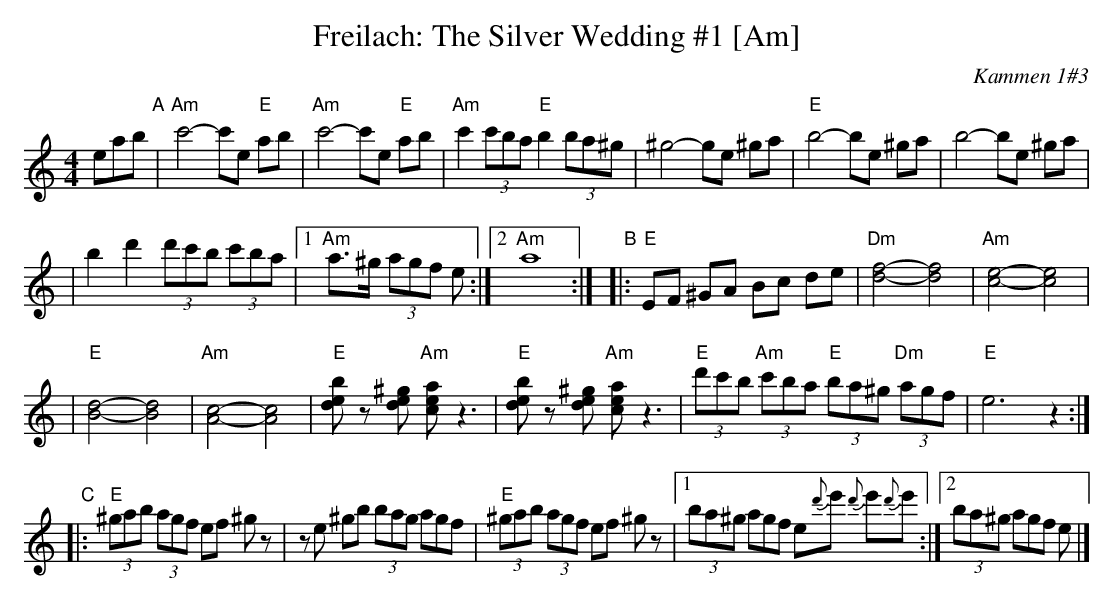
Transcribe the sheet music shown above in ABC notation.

X:1
T: Freilach: The Silver Wedding #1 [Am]
O: Kammen 1#3
M: 4/4
L: 1/8
K: Am
eab "A"\
| "Am"c'4- c'e "E"ab | "Am"c'4- c'e "E"ab \
| "Am"c'2 (3c'ba "E"b2 (3ba^g | ^g4- ge ^ga \
| "E"b4- be ^ga | b4- be ^ga |
| b2 d'2 (3d'c'b (3c'ba |1 "Am"a>^g (3agf e :|2 "Am"a8 :|\
"B"\
|:"E"EF ^GA Bc de  \
| "Dm"[f4-d4-] [f4d4] | "Am"[e4-c4-] [e4c4] |
| "E"[d4-B4-] [d4B4] | "Am"[c4-A4-] [c4A4] \
| "E"[bed]z [^ged] "Am"[aec] z3 | "E"[bed]z [^ged] "Am"[aec] z3 \
| "E"(3d'c'b "Am"(3c'ba "E"(3ba^g "Dm"(3agf | "E"e6 z2 :|
"C"\
|:"E"(3^gab (3agf ef ^gz | ze ^gb (3bag agf \
| "E"(3^gab (3agf ef ^gz |1 (3ba^g agf e{d'}e' {d'}e'{d'}e' :|2 (3ba^g agf e |]
